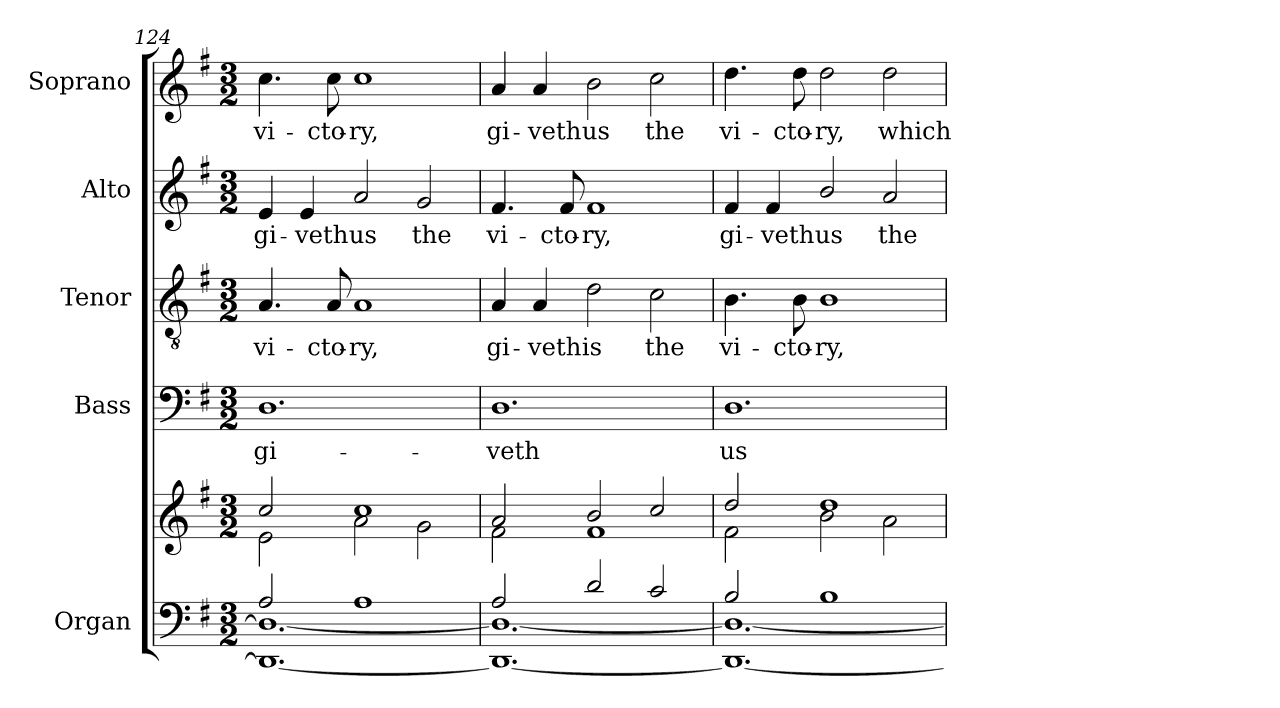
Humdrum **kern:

**kern	**kern	**kern	**text	**kern	**text	**kern	**text	**kern	**text
*part5	*part5	*part4	*part4	*part3	*part3	*part2	*part2	*part1	*part1
*staff6	*staff5	*staff4	*staff4	*staff3	*staff3	*staff2	*staff2	*staff1	*staff1
*I"Organ	*	*I"Bass	*	*I"Tenor	*	*I"Alto	*	*I"Soprano	*
*	*	*I'B	*	*I'T	*	*I'A	*	*I'S	*
*clefF4	*clefG2	*clefF4	*	*clefGv2	*	*clefG2	*	*clefG2	*
*k[f#]	*k[f#]	*k[f#]	*	*k[f#]	*	*k[f#]	*	*k[f#]	*
*G:	*G:	*G:	*	*G:	*	*G:	*	*G:	*
*M3/2	*M3/2	*M3/2	*	*M3/2	*	*M3/2	*	*M3/2	*
=124	=124	=124	=124	=124	=124	=124	=124	=124	=124
*^	*^	*	*	*	*	*	*	*	*
!	!	!	!	!	!LO:LY:b	!	!LO:LY:b	!	!LO:LY:b	!	!LO:LY:b
2A/	1.DD\_ 1.D\_	2cc/	2e\	1.D	gi-	4.A	vi-	4e	gi-	4.cc	vi-
!	!	!	!	!	!	!	!	!	!LO:LY:b	!	!
.	.	.	.	.	.	.	.	4e	-veth	.	.
!	!	!	!	!	!	!	!LO:LY:b	!	!	!	!LO:LY:b
.	.	.	.	.	.	8A	-cto-	.	.	8cc	-cto-
!	!	!	!	!	!	!	!LO:LY:b	!	!LO:LY:b	!	!LO:LY:b
1A/	.	1cc/	2a\	.	.	1A	-ry,	2a	us	1cc	-ry,
!	!	!	!	!	!	!	!	!	!LO:LY:b	!	!
.	.	.	2g\	.	.	.	.	2g	the	.	.
=125	=125	=125	=125	=125	=125	=125	=125	=125	=125	=125	=125
!	!	!	!	!	!LO:LY:b	!	!LO:LY:b	!	!LO:LY:b	!	!LO:LY:b
2A/	1.DD\_ 1.D\_	2a/	2f#\	1.D	-veth	4A	gi-	4.f#	vi-	4a	gi-
!	!	!	!	!	!	!	!LO:LY:b	!	!	!	!LO:LY:b
.	.	.	.	.	.	4A	-veth	.	.	4a	-veth
!	!	!	!	!	!	!	!	!	!LO:LY:b	!	!
.	.	.	.	.	.	.	.	8f#	-cto-	.	.
!	!	!	!	!	!	!	!LO:LY:b	!	!LO:LY:b	!	!LO:LY:b
2d/	.	2b/	1f#\	.	.	2d	is	1f#	-ry,	2b	us
!	!	!	!	!	!	!	!LO:LY:b	!	!	!	!LO:LY:b
2c/	.	2cc/	.	.	.	2c	the	.	.	2cc	the
=126	=126	=126	=126	=126	=126	=126	=126	=126	=126	=126	=126
!	!	!	!	!	!LO:LY:b	!	!LO:LY:b	!	!LO:LY:b	!	!LO:LY:b
2B/	1.DD\_ 1.D\_	2dd/	2f#\	1.D	us	4.B	vi-	4f#	gi-	4.dd	vi-
!	!	!	!	!	!	!	!	!	!LO:LY:b	!	!
.	.	.	.	.	.	.	.	4f#	-veth	.	.
!	!	!	!	!	!	!	!LO:LY:b	!	!	!	!LO:LY:b
.	.	.	.	.	.	8B	-cto-	.	.	8dd	-cto-
!	!	!	!	!	!	!	!LO:LY:b	!	!LO:LY:b	!	!LO:LY:b
1B/	.	1dd/	2b\	.	.	1B	-ry,	2b/	us	2dd	-ry,
!	!	!	!	!	!	!	!	!	!LO:LY:b	!	!LO:LY:b
.	.	.	2a\	.	.	.	.	2a	the	2dd	which
*v	*v	*	*	*	*	*	*	*	*	*	*
*	*v	*v	*	*	*	*	*	*	*	*
=	=	=	=	=	=	=	=	=	=
*-	*-	*-	*-	*-	*-	*-	*-	*-	*-
